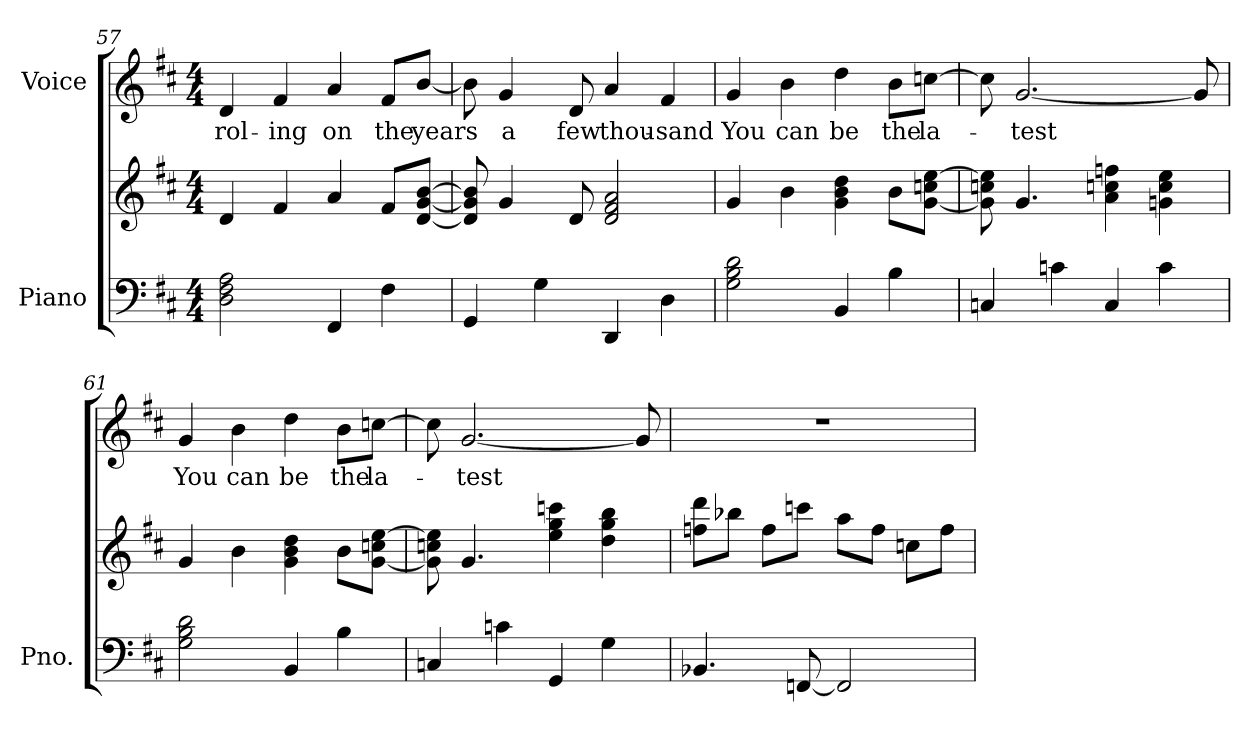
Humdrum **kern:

**kern	**kern	**kern	**text
*part2	*part2	*part1	*part1
*staff3	*staff2	*staff1	*staff1
*I"Piano	*	*I"Voice	*
*I'Pno.	*	*	*
!!LO:LB:g=z
*clefF4	*clefG2	*clefG2	*
*k[f#c#]	*k[f#c#]	*k[f#c#]	*
*D:	*D:	*D:	*
*M4/4	*M4/4	*M4/4	*
=57	=57	=57	=57
!	!	!	!LO:LY:b:color=#000000
2Di\ 2F#i 2Ai	4di/	4di/	rol-
!	!	!	!LO:LY:b:color=#000000
.	4f#i/	4f#i/	-ing
!	!	!	!LO:LY:b:color=#000000
4FF#i/	4ai/	4ai/	on
!	!	!	!LO:LY:b:color=#000000
4F#i\	8f#i/L	8f#i/L	the
!	!	!	!LO:LY:b:color=#000000
.	[8di/ [8gi/ [8bi/J	[8bi/J	years
=58	=58	=58	=58
4GGi/	8di/] 8gi] 8bi]	8bi\]	.
!	!	!	!LO:LY:b:color=#000000
.	4gi/	4gi/	a
4Gi\	.	.	.
!	!	!	!LO:LY:b:color=#000000
.	8di/	8di/	few
!	!	!	!LO:LY:b:color=#000000
4DDi/	2di/ 2f#i 2ai	4ai/	thou-
!	!	!	!LO:LY:b:color=#000000
4Di\	.	4f#i/	-sand
=59	=59	=59	=59
!	!	!	!LO:LY:b:color=#000000
2Gi\ 2Bi 2di	4gi/	4gi/	You
!	!	!	!LO:LY:b:color=#000000
.	4bi\	4bi\	can
!	!	!	!LO:LY:b:color=#000000
4BBi/	4gi\ 4bi 4ddi	4ddi\	be
!	!	!	!LO:LY:b:color=#000000
4Bi\	8bi\L	8bi\L	the
!	!	!	!LO:LY:b:color=#000000
.	[8gi\ 8ccni\ [8eei\J	[8ccni\J	la-
=60	=60	=60	=60
4Cni/	8gi\] 8ccni 8eei]	8cci\]	.
!	!	!	!LO:LY:b:color=#000000
.	4.gi/	[2.gi/	-test
4cni\	.	.	.
4Ci/	4ai\ 4ccni 4ffni	.	.
4ci\	4gni\ 4cci 4eei	.	.
.	.	8gi/]	.
!!LO:LB:g=z
=61	=61	=61	=61
!	!	!	!LO:LY:b:color=#000000
2Gi\ 2Bi 2di	4gi/	4gi/	You
!	!	!	!LO:LY:b:color=#000000
.	4bi\	4bi\	can
!	!	!	!LO:LY:b:color=#000000
4BBi/	4gi\ 4bi 4ddi	4ddi\	be
!	!	!	!LO:LY:b:color=#000000
4Bi\	8bi\L	8bi\L	the
!	!	!	!LO:LY:b:color=#000000
.	[8gi\ 8ccni\ [8eei\J	[8ccni\J	la-
=62	=62	=62	=62
4Cni/	8gi\] 8ccni 8eei]	8cci\]	.
!	!	!	!LO:LY:b:color=#000000
.	4.gi/	[2.gi/	-test
4cni\	.	.	.
4GGi/	4eei\ 4ggi 4cccni	.	.
4Gi\	4ddi\ 4ggi 4bbi	.	.
.	.	8gi/]	.
=63	=63	=63	=63
4.BB-Xi/	8ffni\ 8dddi\L	1r	.
.	8bb-Xi\J	.	.
.	8ffi\L	.	.
[8FFni/	8cccni\J	.	.
2FFi/]	8aai\L	.	.
.	8ffi\J	.	.
.	8ccni\L	.	.
.	8ffi\J	.	.
=	=	=	=
*-	*-	*-	*-
